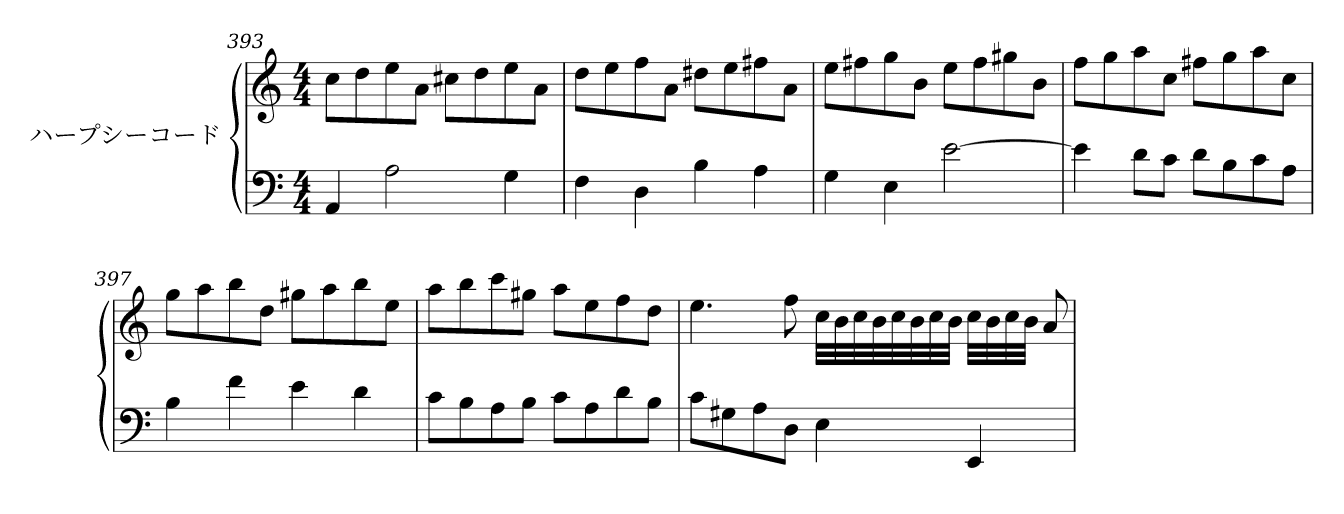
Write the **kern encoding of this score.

**kern	**kern
*part1	*part1
*staff2	*staff1
*I"ハープシーコード	*
*clefF4	*clefG2
*k[]	*k[]
*M4/4	*M4/4
=393	=393
4AA/	8cc\L
.	8dd\
2A\	8ee\
.	8a\J
.	8cc#X\L
.	8dd\
4G\	8ee\
.	8a\J
=394	=394
4F\	8dd\L
.	8ee\
4D\	8ff\
.	8a\J
4B\	8dd#X\L
.	8ee\
4A\	8ff#X\
.	8a\J
=395	=395
4G\	8ee\L
.	8ff#X\
4E\	8gg\
.	8b\J
[2e\	8ee\L
.	8ff#\
.	8gg#X\
.	8b\J
!!LO:LB:g=z
=396	=396
4e\]	8ff\L
.	8gg\
8d\L	8aa\
8c\J	8cc\J
8d\L	8ff#X\L
8B\	8gg\
8c\	8aa\
8A\J	8cc\J
=397	=397
4B\	8gg\L
.	8aa\
4f\	8bb\
.	8dd\J
4e\	8gg#X\L
.	8aa\
4d\	8bb\
.	8ee\J
=398	=398
8c\L	8aa\L
8B\	8bb\
8A\	8ccc\
8B\J	8gg#X\J
8c\L	8aa\L
8A\	8ee\
8d\	8ff\
8B\J	8dd\J
!!LO:PB:g=z
=399	=399
8c\L	4.ee\
8G#X\	.
8A\	.
8D\J	8ff\
4E\	32cc\LLL
.	32b\
.	32cc\
.	32b\
.	32cc\
.	32b\
.	32cc\
.	32b\JJJ
4EE/	32cc\LLL
.	32b\
.	32cc\
.	32b\JJJ
.	8a/
=	=
*-	*-
